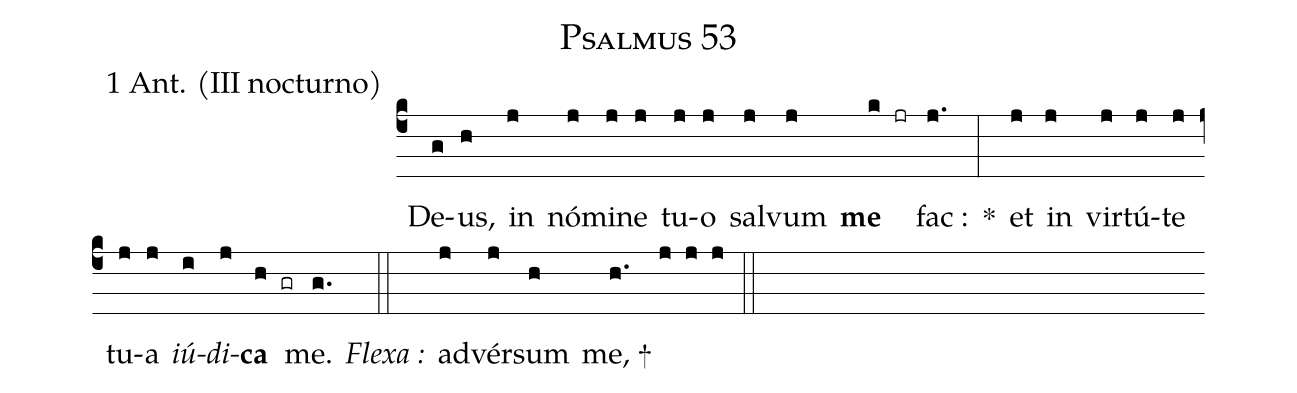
name:Psalmus 53;
office-part: 1 Ant. (III nocturno);
%%
(c4)
~~D{e}(g)us,(h) in(j) nó(j)mi(j)ne(j) tu(j)o(j)
sal(j)vum(j) <b>me</b>(k jr) fac~:(j.) *(:) et(j) in(j)

vir(j)tú(j)te(j) tu(j)a(j) <i>iú</i>(i)<i>di</i>(j)<b>ca</b>(h gr) me.(g.)

<i>Fl</i>{<i>e</i>}<i>xa~:</i>(::) ad(j)vér(j)sum(h) me,~<sp>+</sp>(h.  j j j) (::)

% vim: se enc=utf8 fenc=utf8 digraph syn=gabc:
